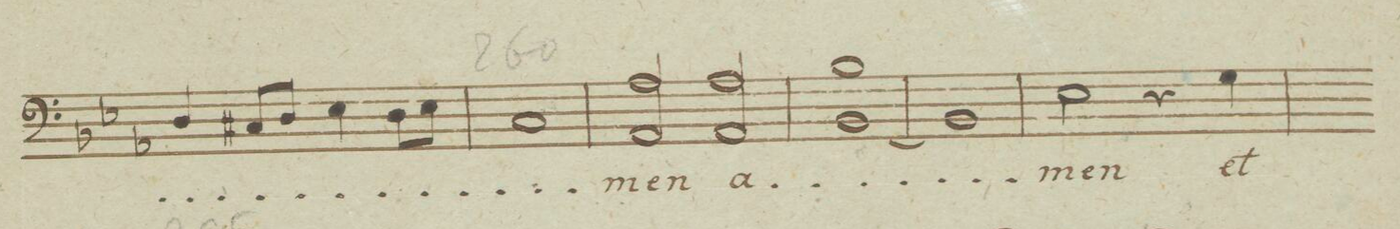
**kern	**text	**dynam
*I"Basso	*	*
*clefF4	*	*
*k[b-e-a-]	*	*
*met(c)	*	*
*M4/4	*	*
4D/	.	.
8C#X/L	.	.
8D/J	.	.
4E-\	.	.
8D\L	.	.
8E-\J	.	.
=256	=256	=256
1C	.	.
=257	=257	=257
2AA-/ 2A-	-men	.
2AA-/ 2A-	a-	.
=258	=258	=258
[1BB- 1B-	.	.
=259	=259	=259
1BB-]	.	.
=260	=260	=260
2E-\	-men	.
4r	.	.
4G\	et	.
=261	=261	=261
*-	*-	*-
